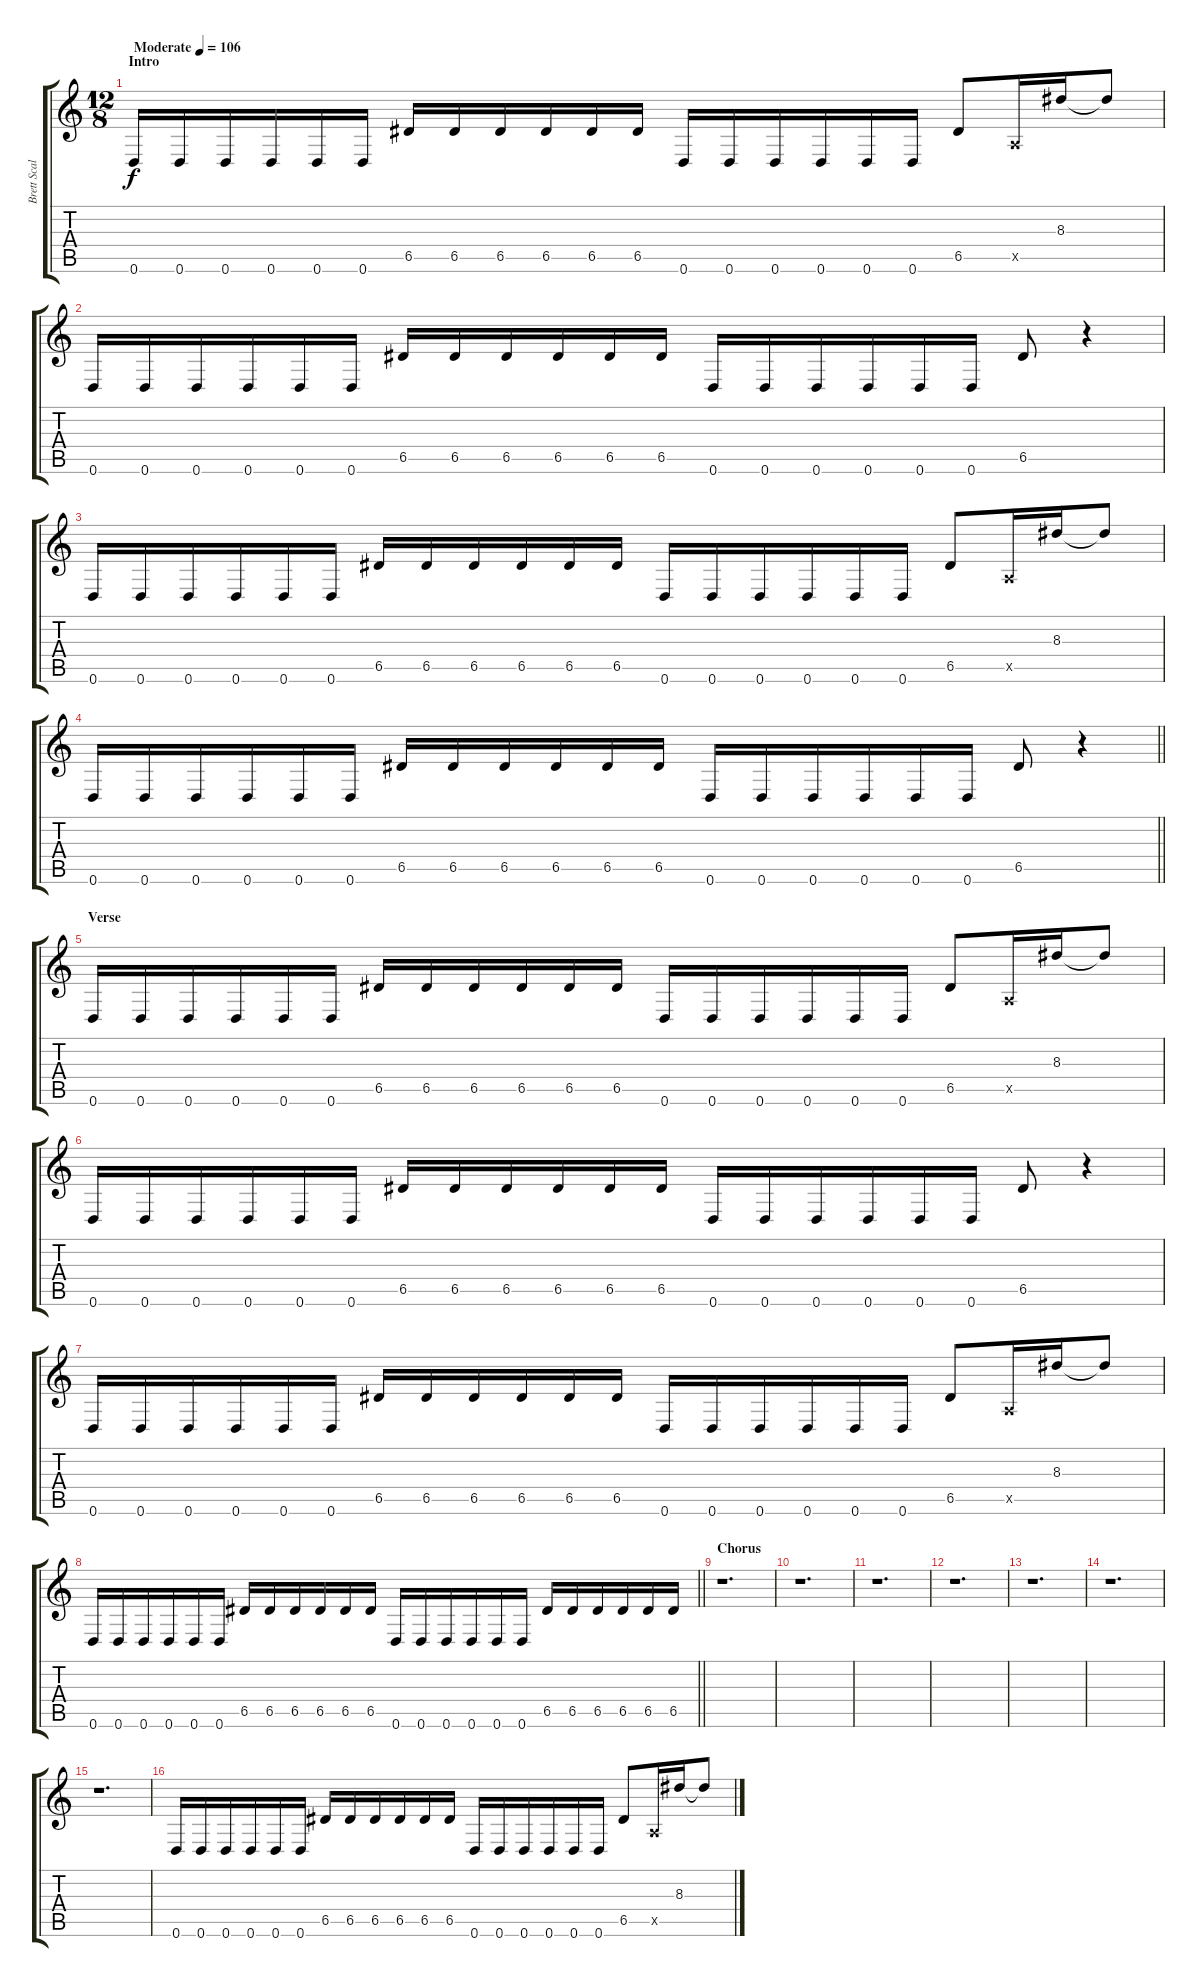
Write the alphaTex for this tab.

\track ("Brett Scallions (Rhythm Guitar)" "Brett Scal") {instrument distortionguitar}
\staff {score tabs}
\tuning (E4 B3 G3 D3 A2 D2) {hide}
\ts (12 8)
\section ("" "Intro")
\tempo (106 "Moderate")
\clef g2
\ks c
0.6.16{dy f instrument distortionguitar} 0.6.16 0.6.16 0.6.16 0.6.16 0.6.16 6.5.16 6.5.16 6.5.16 6.5.16 6.5.16 6.5.16 0.6.16 0.6.16 0.6.16 0.6.16 0.6.16 0.6.16 6.5.8 0.5{x}.16 8.3.16 8.3{t}.8 |
0.6.16 0.6.16 0.6.16 0.6.16 0.6.16 0.6.16 6.5.16 6.5.16 6.5.16 6.5.16 6.5.16 6.5.16 0.6.16 0.6.16 0.6.16 0.6.16 0.6.16 0.6.16 6.5.8 r.4 |
0.6.16 0.6.16 0.6.16 0.6.16 0.6.16 0.6.16 6.5.16 6.5.16 6.5.16 6.5.16 6.5.16 6.5.16 0.6.16 0.6.16 0.6.16 0.6.16 0.6.16 0.6.16 6.5.8 0.5{x}.16 8.3.16 8.3{t}.8 |
\barLineRight lightlight
0.6.16 0.6.16 0.6.16 0.6.16 0.6.16 0.6.16 6.5.16 6.5.16 6.5.16 6.5.16 6.5.16 6.5.16 0.6.16 0.6.16 0.6.16 0.6.16 0.6.16 0.6.16 6.5.8 r.4 |
\section ("" "Verse")
0.6.16 0.6.16 0.6.16 0.6.16 0.6.16 0.6.16 6.5.16 6.5.16 6.5.16 6.5.16 6.5.16 6.5.16 0.6.16 0.6.16 0.6.16 0.6.16 0.6.16 0.6.16 6.5.8 0.5{x}.16 8.3.16 8.3{t}.8 |
0.6.16 0.6.16 0.6.16 0.6.16 0.6.16 0.6.16 6.5.16 6.5.16 6.5.16 6.5.16 6.5.16 6.5.16 0.6.16 0.6.16 0.6.16 0.6.16 0.6.16 0.6.16 6.5.8 r.4 |
0.6.16 0.6.16 0.6.16 0.6.16 0.6.16 0.6.16 6.5.16 6.5.16 6.5.16 6.5.16 6.5.16 6.5.16 0.6.16 0.6.16 0.6.16 0.6.16 0.6.16 0.6.16 6.5.8 0.5{x}.16 8.3.16 8.3{t}.8 |
\barLineRight lightlight
0.6.16 0.6.16 0.6.16 0.6.16 0.6.16 0.6.16 6.5.16 6.5.16 6.5.16 6.5.16 6.5.16 6.5.16 0.6.16 0.6.16 0.6.16 0.6.16 0.6.16 0.6.16 6.5.16 6.5.16 6.5.16 6.5.16 6.5.16 6.5.16 |
\section ("" "Chorus")
r.1{d} |
r.1{d} |
r.1{d} |
r.1{d} |
r.1{d} |
r.1{d} |
r.1{d} |
0.6.16 0.6.16 0.6.16 0.6.16 0.6.16 0.6.16 6.5.16 6.5.16 6.5.16 6.5.16 6.5.16 6.5.16 0.6.16 0.6.16 0.6.16 0.6.16 0.6.16 0.6.16 6.5.8 0.5{x}.16 8.3.16 8.3{t}.8
